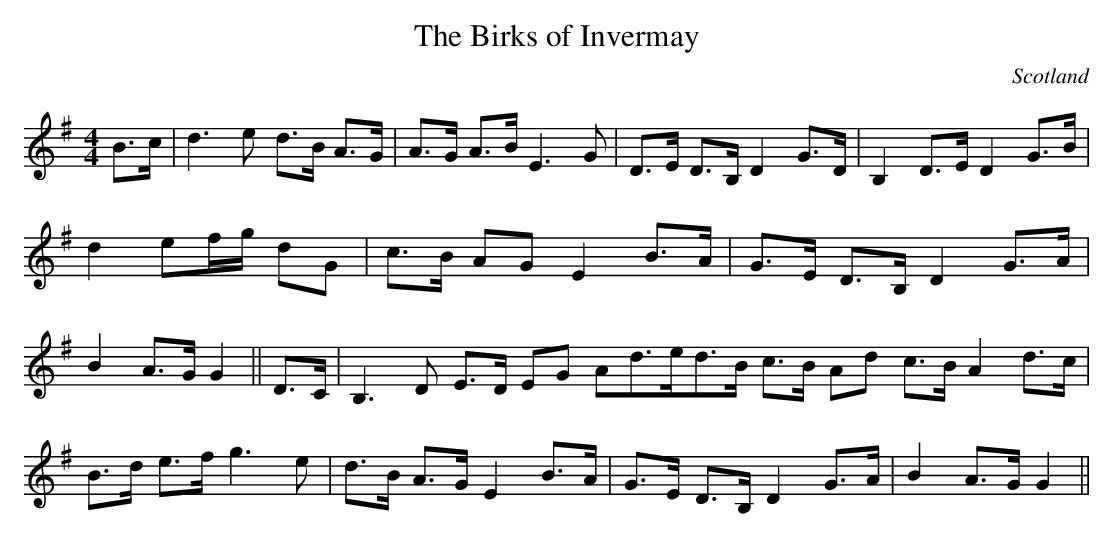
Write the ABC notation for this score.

X:1
T:Birks of Invermay, The
O:Scotland
M:4/4
K:G
B>c |\
d3e d>B A>G | A>G A>B E3G |\
D>E D>B, D2G>D | B,2D>E D2 G>B |\
d2ef/g/ dG | c>B AG E2B>A |\
G>E D>B, D2 G>A | B2A>G G2||\
D>C |\
B,3D E>D EG Ad>ed>B c>B Ad c>B A2 d>c |\
B>d e>f g3e | d>B A>G E2 B>A |\
G>E D>B, D2 G>A | B2A>G G2 ||**
